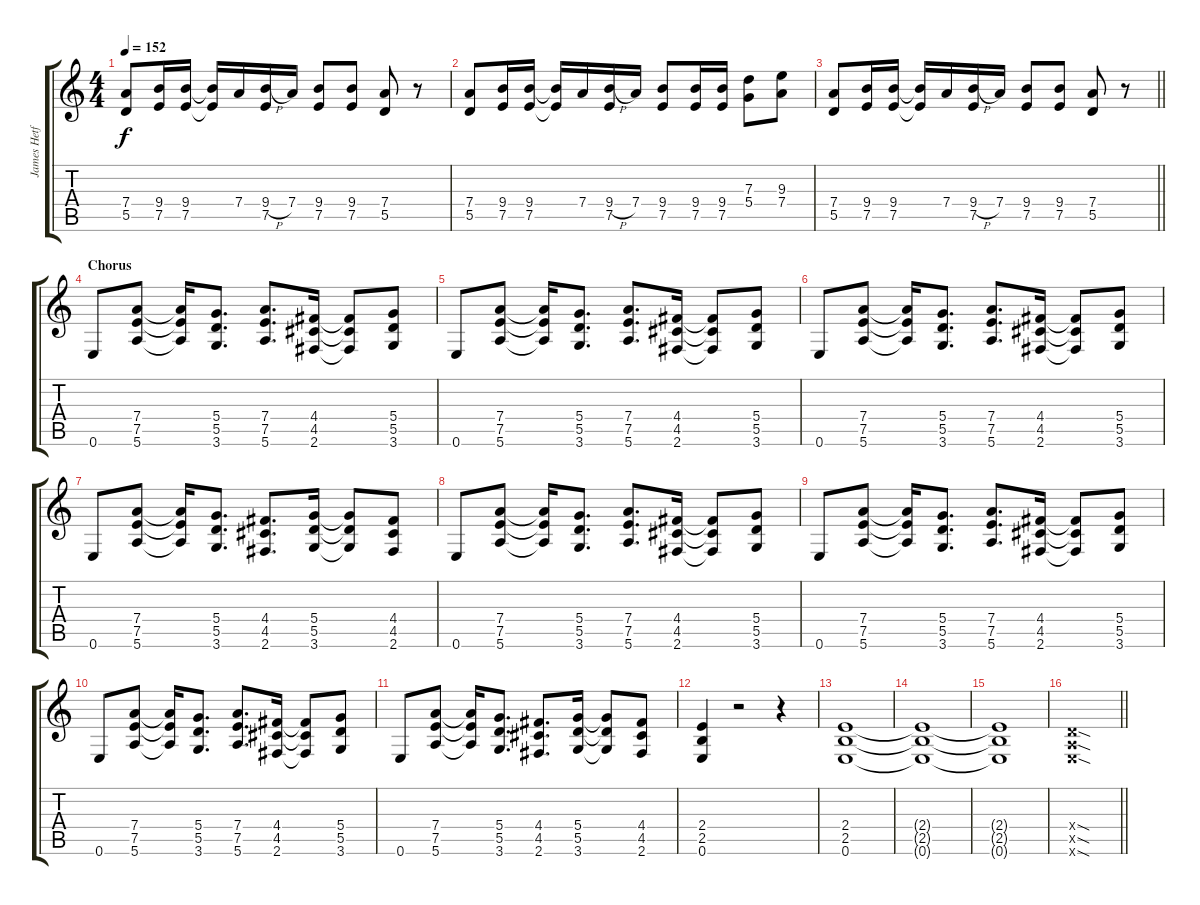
\track ("James Hetfield - Rhythm Guitar" "James Hetf") {instrument distortionguitar}
\staff {score tabs}
\tuning (E4 B3 G3 D3 A2 E2) {hide}
\ts (4 4)
\tempo 152
\clef g2
\ks c
(7.4 5.5).8{dy f} (9.4 7.5).16 (9.4 7.5).16 (9.4{t} 7.5{t}).16 7.4.16 (9.4{h} 7.5).16 7.4.16 (9.4 7.5).8 (9.4 7.5).8 (7.4 5.5).8 r.8 |
(7.4 5.5).8 (9.4 7.5).16 (9.4 7.5).16 (9.4{t} 7.5{t}).16 7.4.16 (9.4{h} 7.5).16 7.4.16 (9.4 7.5).8 (9.4 7.5).16 (9.4 7.5).16 (7.3 5.4).8 (9.3 7.4).8 |
\barLineRight lightlight
(7.4 5.5).8 (9.4 7.5).16 (9.4 7.5).16 (9.4{t} 7.5{t}).16 7.4.16 (9.4{h} 7.5).16 7.4.16 (9.4 7.5).8 (9.4 7.5).8 (7.4 5.5).8 r.8 |
\section ("" "Chorus")
0.6.8 (7.4 7.5 5.6).8 (7.4{t} 7.5{t} 5.6{t}).16 (5.4 5.5 3.6).8{d} (7.4 7.5 5.6).8{d} (4.4 4.5 2.6).16 (4.4{t} 4.5{t} 2.6{t}).8 (5.4 5.5 3.6).8 |
0.6.8 (7.4 7.5 5.6).8 (7.4{t} 7.5{t} 5.6{t}).16 (5.4 5.5 3.6).8{d} (7.4 7.5 5.6).8{d} (4.4 4.5 2.6).16 (4.4{t} 4.5{t} 2.6{t}).8 (5.4 5.5 3.6).8 |
0.6.8 (7.4 7.5 5.6).8 (7.4{t} 7.5{t} 5.6{t}).16 (5.4 5.5 3.6).8{d} (7.4 7.5 5.6).8{d} (4.4 4.5 2.6).16 (4.4{t} 4.5{t} 2.6{t}).8 (5.4 5.5 3.6).8 |
0.6.8 (7.4 7.5 5.6).8 (7.4{t} 7.5{t} 5.6{t}).16 (5.4 5.5 3.6).8{d} (4.4 4.5 2.6).8{d} (5.4 5.5 3.6).16 (5.4{t} 5.5{t} 3.6{t}).8 (4.4 4.5 2.6).8 |
0.6.8 (7.4 7.5 5.6).8 (7.4{t} 7.5{t} 5.6{t}).16 (5.4 5.5 3.6).8{d} (7.4 7.5 5.6).8{d} (4.4 4.5 2.6).16 (4.4{t} 4.5{t} 2.6{t}).8 (5.4 5.5 3.6).8 |
0.6.8 (7.4 7.5 5.6).8 (7.4{t} 7.5{t} 5.6{t}).16 (5.4 5.5 3.6).8{d} (7.4 7.5 5.6).8{d} (4.4 4.5 2.6).16 (4.4{t} 4.5{t} 2.6{t}).8 (5.4 5.5 3.6).8 |
0.6.8 (7.4 7.5 5.6).8 (7.4{t} 7.5{t} 5.6{t}).16 (5.4 5.5 3.6).8{d} (7.4 7.5 5.6).8{d} (4.4 4.5 2.6).16 (4.4{t} 4.5{t} 2.6{t}).8 (5.4 5.5 3.6).8 |
0.6.8 (7.4 7.5 5.6).8 (7.4{t} 7.5{t} 5.6{t}).16 (5.4 5.5 3.6).8{d} (4.4 4.5 2.6).8{d} (5.4 5.5 3.6).16 (5.4{t} 5.5{t} 3.6{t}).8 (4.4 4.5 2.6).8 |
(2.4 2.5 0.6).4 r.2 r.4 |
(2.4 2.5 0.6).1 |
(2.4{t} 2.5{t} 0.6{t}).1 |
(2.4{t} 2.5{t} 0.6{t}).1 |
\barLineRight lightlight
(0.4{sod x} 0.5{sod x} 0.6{sod x}).1
